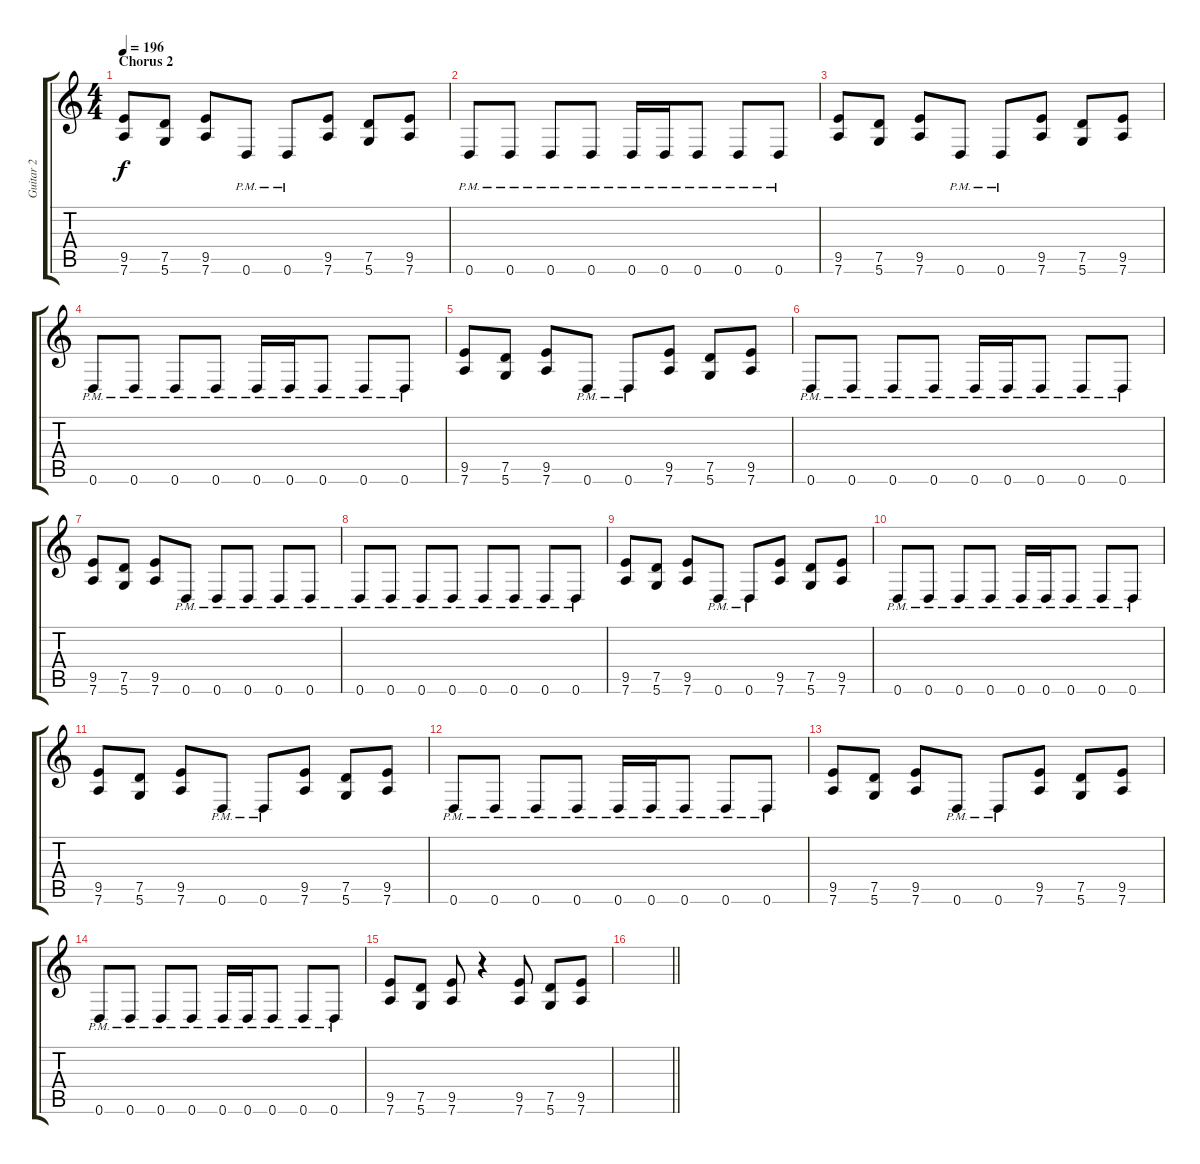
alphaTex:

\track ("Guitar 2" "Guitar 2") {instrument distortionguitar}
\staff {score tabs}
\tuning (D4 A3 F3 C3 G2 D2) {hide}
\ts (4 4)
\section ("" "Chorus 2")
\tempo 196
\clef g2
\ks c
(9.5 7.6).8{dy f} (7.5 5.6).8 (9.5 7.6).8 0.6{pm}.8 0.6{pm}.8 (9.5 7.6).8 (7.5 5.6).8 (9.5 7.6).8 |
0.6{pm}.8 0.6{pm}.8 0.6{pm}.8 0.6{pm}.8 0.6{pm}.16 0.6{pm}.16 0.6{pm}.8 0.6{pm}.8 0.6{pm}.8 |
(9.5 7.6).8 (7.5 5.6).8 (9.5 7.6).8 0.6{pm}.8 0.6{pm}.8 (9.5 7.6).8 (7.5 5.6).8 (9.5 7.6).8 |
0.6{pm}.8 0.6{pm}.8 0.6{pm}.8 0.6{pm}.8 0.6{pm}.16 0.6{pm}.16 0.6{pm}.8 0.6{pm}.8 0.6{pm}.8 |
(9.5 7.6).8 (7.5 5.6).8 (9.5 7.6).8 0.6{pm}.8 0.6{pm}.8 (9.5 7.6).8 (7.5 5.6).8 (9.5 7.6).8 |
0.6{pm}.8 0.6{pm}.8 0.6{pm}.8 0.6{pm}.8 0.6{pm}.16 0.6{pm}.16 0.6{pm}.8 0.6{pm}.8 0.6{pm}.8 |
(9.5 7.6).8 (7.5 5.6).8 (9.5 7.6).8 0.6{pm}.8 0.6{pm}.8 0.6{pm}.8 0.6{pm}.8 0.6{pm}.8 |
0.6{pm}.8 0.6{pm}.8 0.6{pm}.8 0.6{pm}.8 0.6{pm}.8 0.6{pm}.8 0.6{pm}.8 0.6{pm}.8 |
(9.5 7.6).8{volume 13 balance 0} (7.5 5.6).8 (9.5 7.6).8 0.6{pm}.8 0.6{pm}.8 (9.5 7.6).8 (7.5 5.6).8 (9.5 7.6).8 |
0.6{pm}.8 0.6{pm}.8 0.6{pm}.8 0.6{pm}.8 0.6{pm}.16 0.6{pm}.16 0.6{pm}.8 0.6{pm}.8 0.6{pm}.8 |
(9.5 7.6).8 (7.5 5.6).8 (9.5 7.6).8 0.6{pm}.8 0.6{pm}.8 (9.5 7.6).8 (7.5 5.6).8 (9.5 7.6).8 |
0.6{pm}.8 0.6{pm}.8 0.6{pm}.8 0.6{pm}.8 0.6{pm}.16 0.6{pm}.16 0.6{pm}.8 0.6{pm}.8 0.6{pm}.8 |
(9.5 7.6).8 (7.5 5.6).8 (9.5 7.6).8 0.6{pm}.8 0.6{pm}.8 (9.5 7.6).8 (7.5 5.6).8 (9.5 7.6).8 |
0.6{pm}.8 0.6{pm}.8 0.6{pm}.8 0.6{pm}.8 0.6{pm}.16 0.6{pm}.16 0.6{pm}.8 0.6{pm}.8 0.6{pm}.8 |
(9.5 7.6).8 (7.5 5.6).8 (9.5 7.6).8 r.4 (9.5 7.6).8 (7.5 5.6).8 (9.5 7.6).8 |
\barLineRight lightlight
